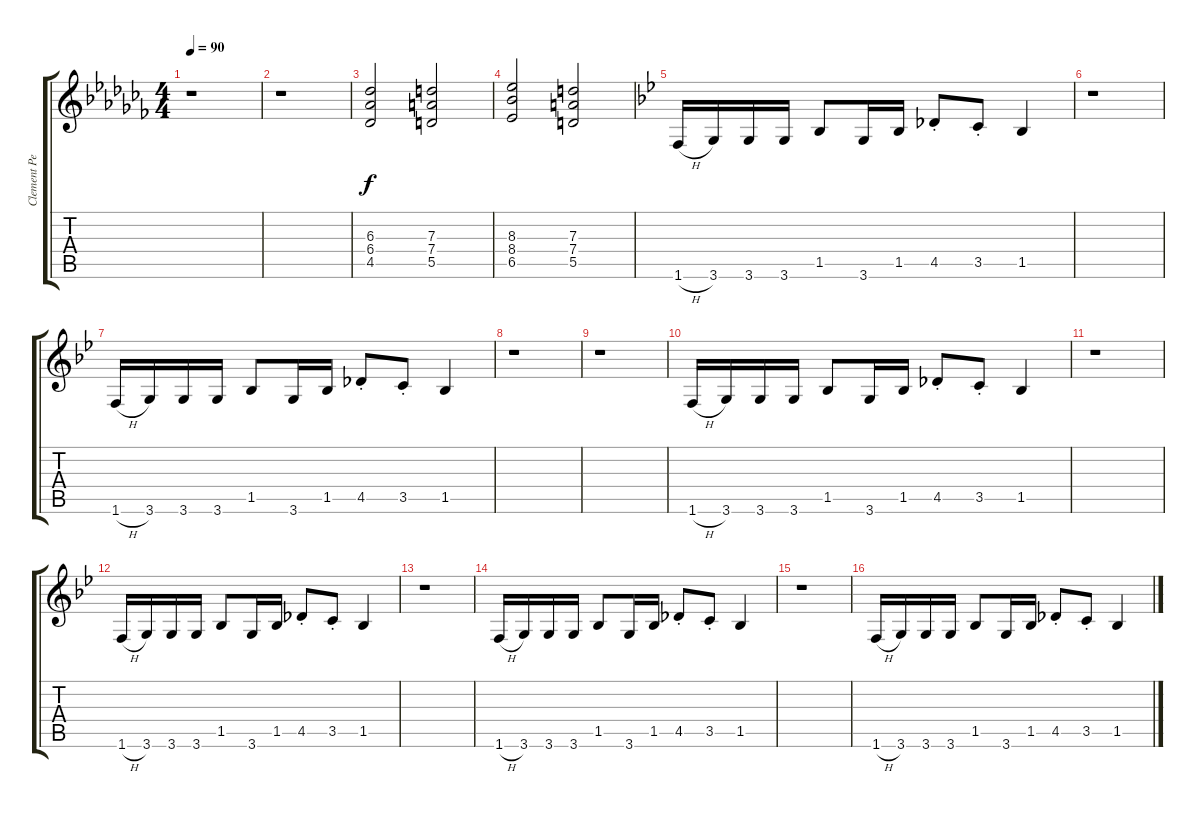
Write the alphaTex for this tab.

\track ("Clement Peerens" "Clement Pe") {instrument distortionguitar}
\staff {score tabs}
\tuning (E4 B3 G3 D3 A2 E2) {hide}
\ts (4 4)
\tempo 90
\clef g2
\ks abminor
r.1{dy f instrument distortionguitar} |
r.1 |
(6.3 6.4 4.5).2 (7.3 7.4 5.5).2 |
(8.3 8.4 6.5).2 (7.3 7.4 5.5).2 |
\ks gminor
1.6{h}.16 3.6.16 3.6.16 3.6.16 1.5.8 3.6.16 1.5.16 4.5{st}.8 3.5{st}.8 1.5.4 |
r.1 |
1.6{h}.16 3.6.16 3.6.16 3.6.16 1.5.8 3.6.16 1.5.16 4.5{st}.8 3.5{st}.8 1.5.4 |
r.1 |
r.1 |
1.6{h}.16 3.6.16 3.6.16 3.6.16 1.5.8 3.6.16 1.5.16 4.5{st}.8 3.5{st}.8 1.5.4 |
r.1 |
1.6{h}.16 3.6.16 3.6.16 3.6.16 1.5.8 3.6.16 1.5.16 4.5{st}.8 3.5{st}.8 1.5.4 |
r.1 |
1.6{h}.16 3.6.16 3.6.16 3.6.16 1.5.8 3.6.16 1.5.16 4.5{st}.8 3.5{st}.8 1.5.4 |
r.1 |
1.6{h}.16 3.6.16 3.6.16 3.6.16 1.5.8 3.6.16 1.5.16 4.5{st}.8 3.5{st}.8 1.5.4
